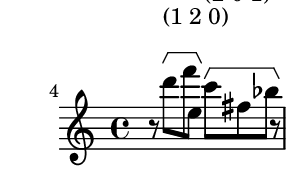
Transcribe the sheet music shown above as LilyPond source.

\version "2.10.33"

\include "../config/lib.ly"

\score {
  \new Staff {
    \time 4/4
    \relative c''' {
      \set Score.currentBarNumber = #4
      \bar ""
      \bracketUp
      \override TextScript #'extra-offset = #'( 0 . 2 )
      r8 d\startGroup^\markup{(1 2 0)} f e,\stopGroup
      c'\startGroup^\markup{(2 0 1)} fis, bes\stopGroup r
    }
  }
  \layout {
    \context {
      \Staff \consists "Horizontal_bracket_engraver"
    }
  }
  \midi {}
}
\paper {
  paper-width = 5.1\cm
  paper-height = 3\cm
  line-width = 6\cm
  top-margin = -.1\cm
  left-margin = -1.2\cm
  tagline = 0
  indent = 0
}
